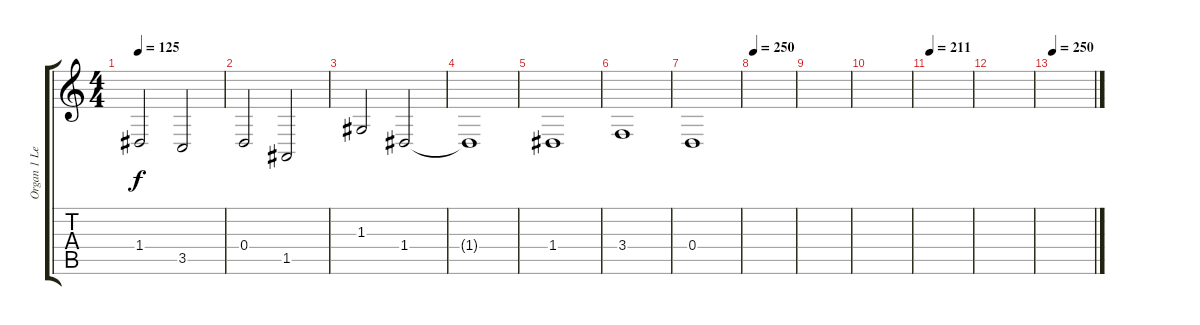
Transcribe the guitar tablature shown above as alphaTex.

\track ("Organ 1 Left (Emerson)" "Organ 1 Le") {instrument rockorgan}
\staff {score tabs}
\tuning (E4 B3 G3 D3 A2 E2) {hide}
\ts (4 4)
\tempo 125
\clef g2
\ks c
1.4.2{dy f} 3.5.2 |
0.4.2 1.5.2 |
1.3.2 1.4.2 |
1.4{t}.1 |
1.4.1 |
3.4.1 |
0.4.1 |
\tempo 250
|
|
|
\tempo 211
|
|
\tempo 250
